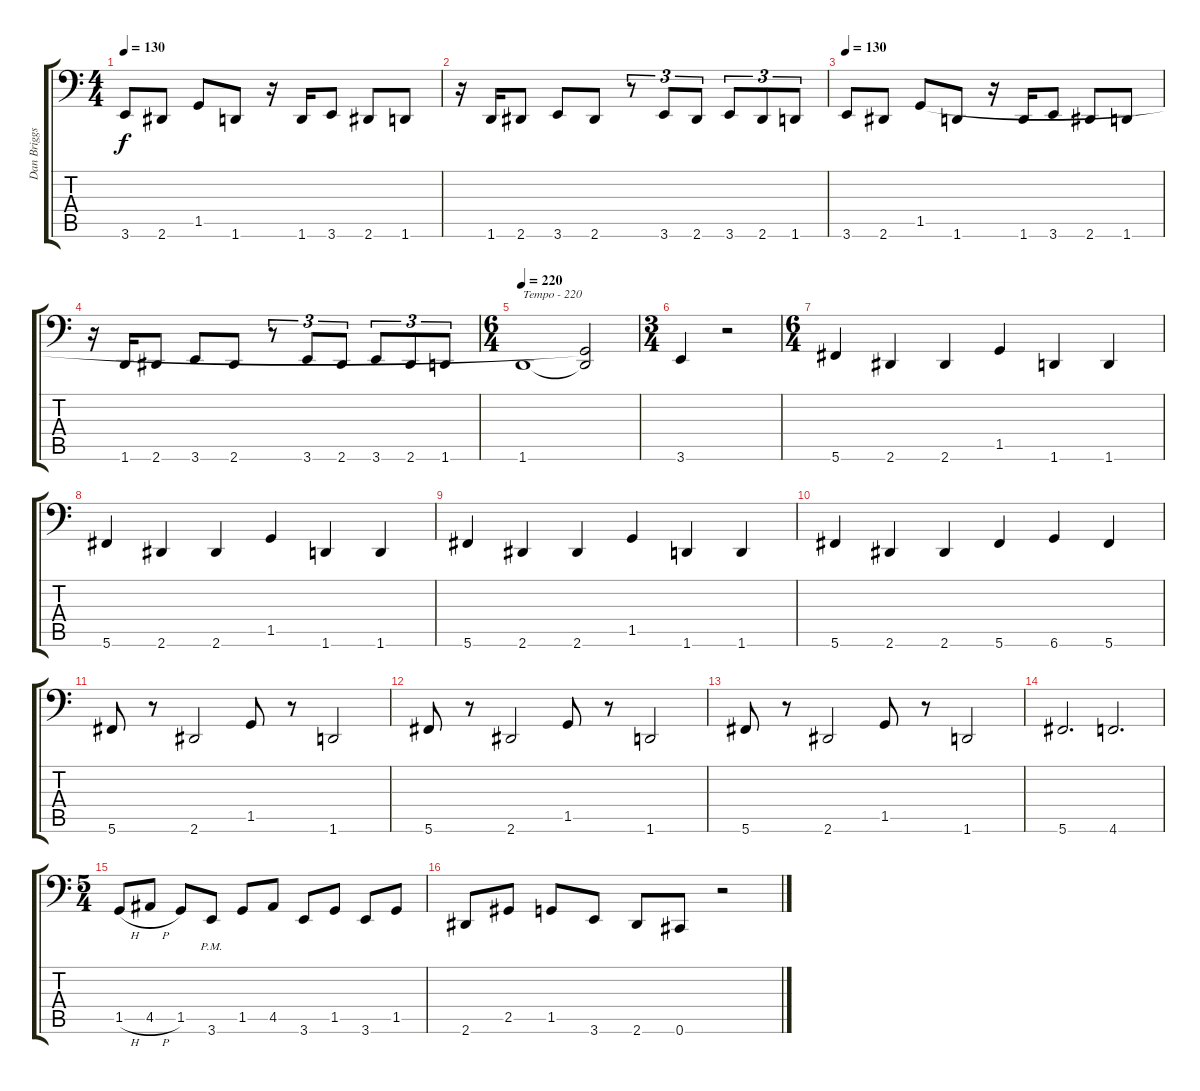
\track ("Dan Briggs" "Dan Briggs") {instrument electricbassfinger}
\staff {score tabs}
\tuning (Db3 Ab2 E2 B1 Gb1 Db1) {hide}
\ts (4 4)
\tempo 130
\clef f4
\ks c
3.6.8{dy f} 2.6.8 1.5.8 1.6.8 r.16 1.6.16 3.6.8 2.6.8 1.6.8 |
r.16 1.6.16 2.6.8 3.6.8 2.6.8 r.8{tu (3 2)} 3.6.8{tu (3 2)} 2.6.8{tu (3 2)} 3.6.8{tu (3 2)} 2.6.8{tu (3 2)} 1.6.8{tu (3 2)} |
\tempo 130
3.6.8 2.6.8 1.5.8 1.6.8 r.16 1.6.16 3.6.8 2.6.8 1.6.8 |
r.16 1.6.16 2.6.8 3.6.8 2.6.8 r.8{tu (3 2)} 3.6.8{tu (3 2)} 2.6.8{tu (3 2)} 3.6.8{tu (3 2)} 2.6.8{tu (3 2)} 1.6.8{tu (3 2)} |
\ts (6 4)
\tempo 220
1.6.1{txt "Tempo - 220"} (1.5{t} 1.6{t}).2 |
\ts (3 4)
3.6.4 r.2 |
\ts (6 4)
5.6.4 2.6.4 2.6.4 1.5.4 1.6.4 1.6.4 |
5.6.4 2.6.4 2.6.4 1.5.4 1.6.4 1.6.4 |
5.6.4 2.6.4 2.6.4 1.5.4 1.6.4 1.6.4 |
5.6.4 2.6.4 2.6.4 5.6.4 6.6.4 5.6.4 |
5.6.8 r.8 2.6.2 1.5.8 r.8 1.6.2 |
5.6.8 r.8 2.6.2 1.5.8 r.8 1.6.2 |
5.6.8 r.8 2.6.2 1.5.8 r.8 1.6.2 |
5.6.2{d} 4.6.2{d} |
\ts (5 4)
1.5{h}.8 4.5{h}.8 1.5.8 3.6{pm}.8 1.5.8 4.5.8 3.6.8 1.5.8 3.6.8 1.5.8 |
2.6.8 2.5.8 1.5.8 3.6.8 2.6.8 0.6.8 r.2
